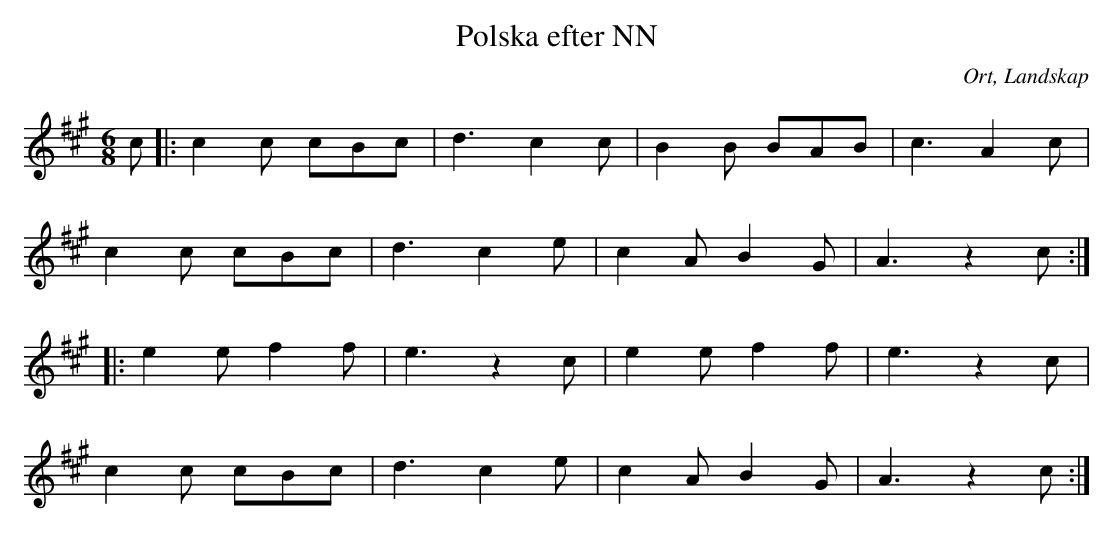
X:1
T:Polska efter NN
O:Ort, Landskap
K:A
M:6/8
c |: c2 c cBc | d3 c2 c | B2 B BAB | c3 A2 c |
     c2 c cBc | d3 c2 e | c2 A B2 G | A3 z2 c :|
  |: e2 e f2 f | e3 z2 c | e2 e f2 f | e3 z2 c |
     c2 c cBc | d3 c2 e | c2 A B2 G | A3 z2 c :|
